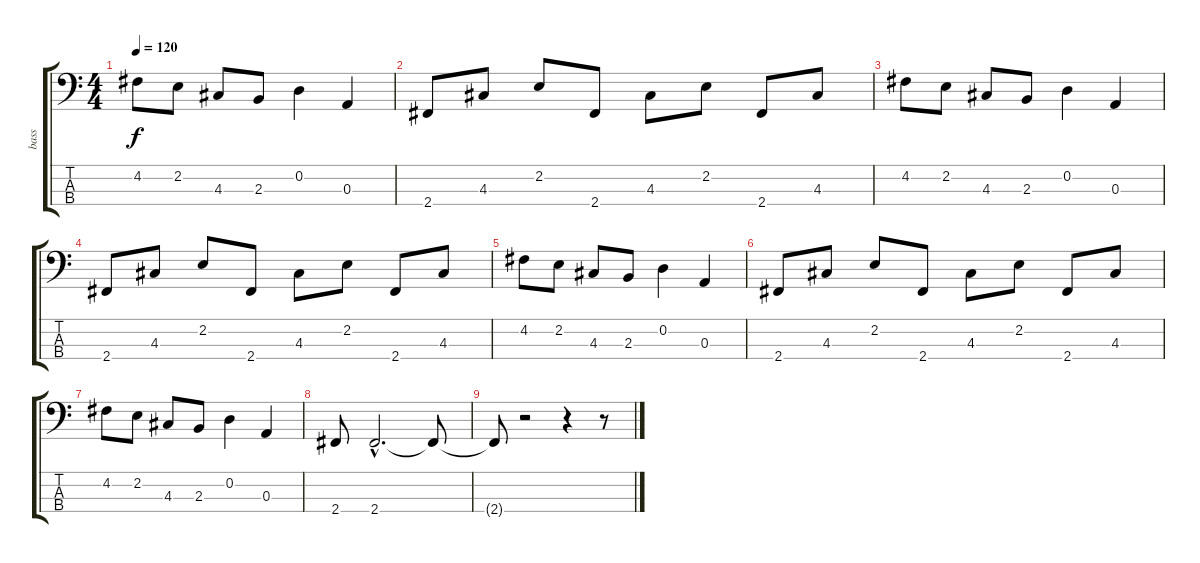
\track ("bass" "bass") {instrument electricbassfinger}
\staff {score tabs}
\tuning (G2 D2 A1 E1) {hide}
\ts (4 4)
\tempo 120
\clef f4
\ks c
4.2.8{dy f} 2.2.8 4.3.8 2.3.8 0.2.4 0.3.4 |
2.4.8 4.3.8 2.2.8 2.4.8 4.3.8 2.2.8 2.4.8 4.3.8 |
4.2.8 2.2.8 4.3.8 2.3.8 0.2.4 0.3.4 |
2.4.8 4.3.8 2.2.8 2.4.8 4.3.8 2.2.8 2.4.8 4.3.8 |
4.2.8 2.2.8 4.3.8 2.3.8 0.2.4 0.3.4 |
2.4.8 4.3.8 2.2.8 2.4.8 4.3.8 2.2.8 2.4.8 4.3.8 |
4.2.8 2.2.8 4.3.8 2.3.8 0.2.4 0.3.4 |
2.4.8 2.4{hac}.2{d} 2.4{t}.8 |
2.4{t}.8 r.2 r.4 r.8
